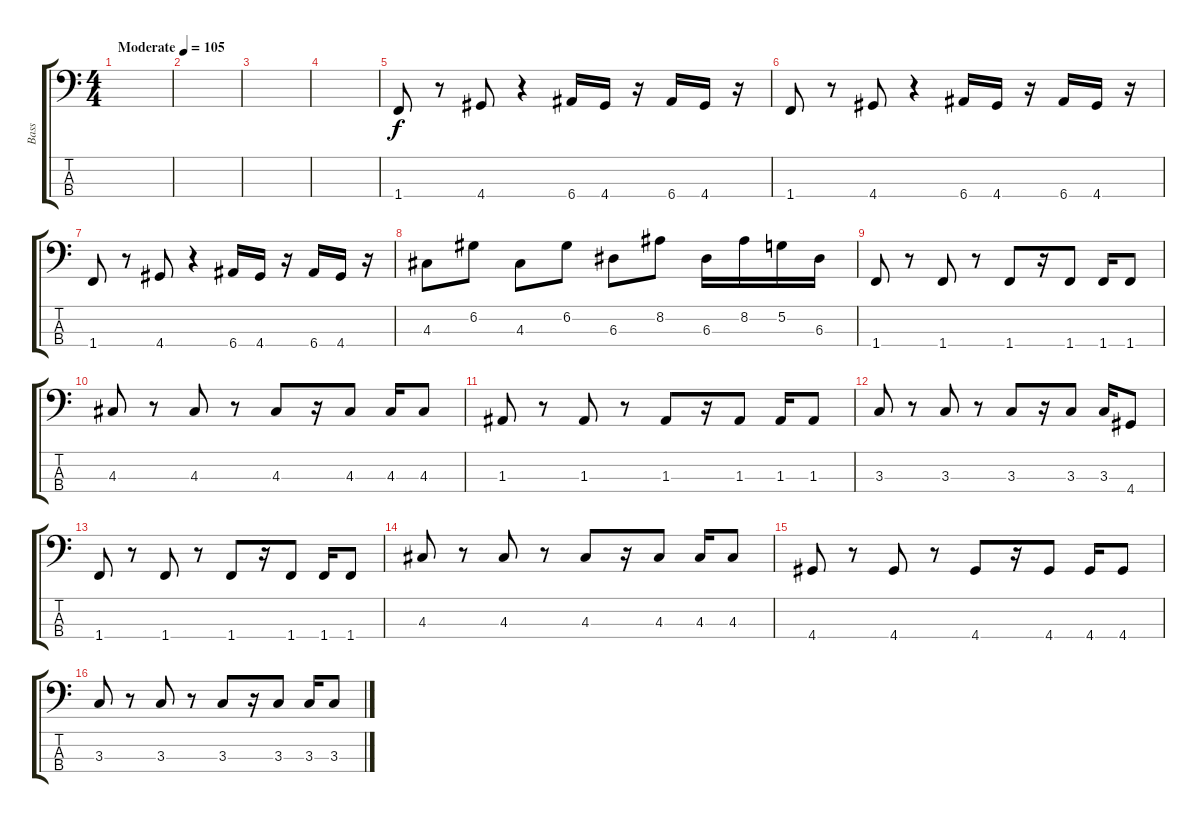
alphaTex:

\track ("Bass" "Bass") {instrument electricbassfinger}
\staff {score tabs}
\tuning (G2 D2 A1 E1) {hide}
\ts (4 4)
\tempo (105 "Moderate")
\clef f4
\ks c
|
|
|
|
1.4.8 r.8 4.4.8 r.4 6.4.16 4.4.16 r.16 6.4.16 4.4.16 r.16 |
1.4.8 r.8 4.4.8 r.4 6.4.16 4.4.16 r.16 6.4.16 4.4.16 r.16 |
1.4.8 r.8 4.4.8 r.4 6.4.16 4.4.16 r.16 6.4.16 4.4.16 r.16 |
4.3.8 6.2.8 4.3.8 6.2.8 6.3.8 8.2.8 6.3.16 8.2.16 5.2.16 6.3.16 |
1.4.8 r.8 1.4.8 r.8 1.4.8 r.16 1.4.8 1.4.16 1.4.8 |
4.3.8 r.8 4.3.8 r.8 4.3.8 r.16 4.3.8 4.3.16 4.3.8 |
1.3.8 r.8 1.3.8 r.8 1.3.8 r.16 1.3.8 1.3.16 1.3.8 |
3.3.8 r.8 3.3.8 r.8 3.3.8 r.16 3.3.8 3.3.16 4.4.8 |
1.4.8 r.8 1.4.8 r.8 1.4.8 r.16 1.4.8 1.4.16 1.4.8 |
4.3.8 r.8 4.3.8 r.8 4.3.8 r.16 4.3.8 4.3.16 4.3.8 |
4.4.8 r.8 4.4.8 r.8 4.4.8 r.16 4.4.8 4.4.16 4.4.8 |
3.3.8 r.8 3.3.8 r.8 3.3.8 r.16 3.3.8 3.3.16 3.3.8
